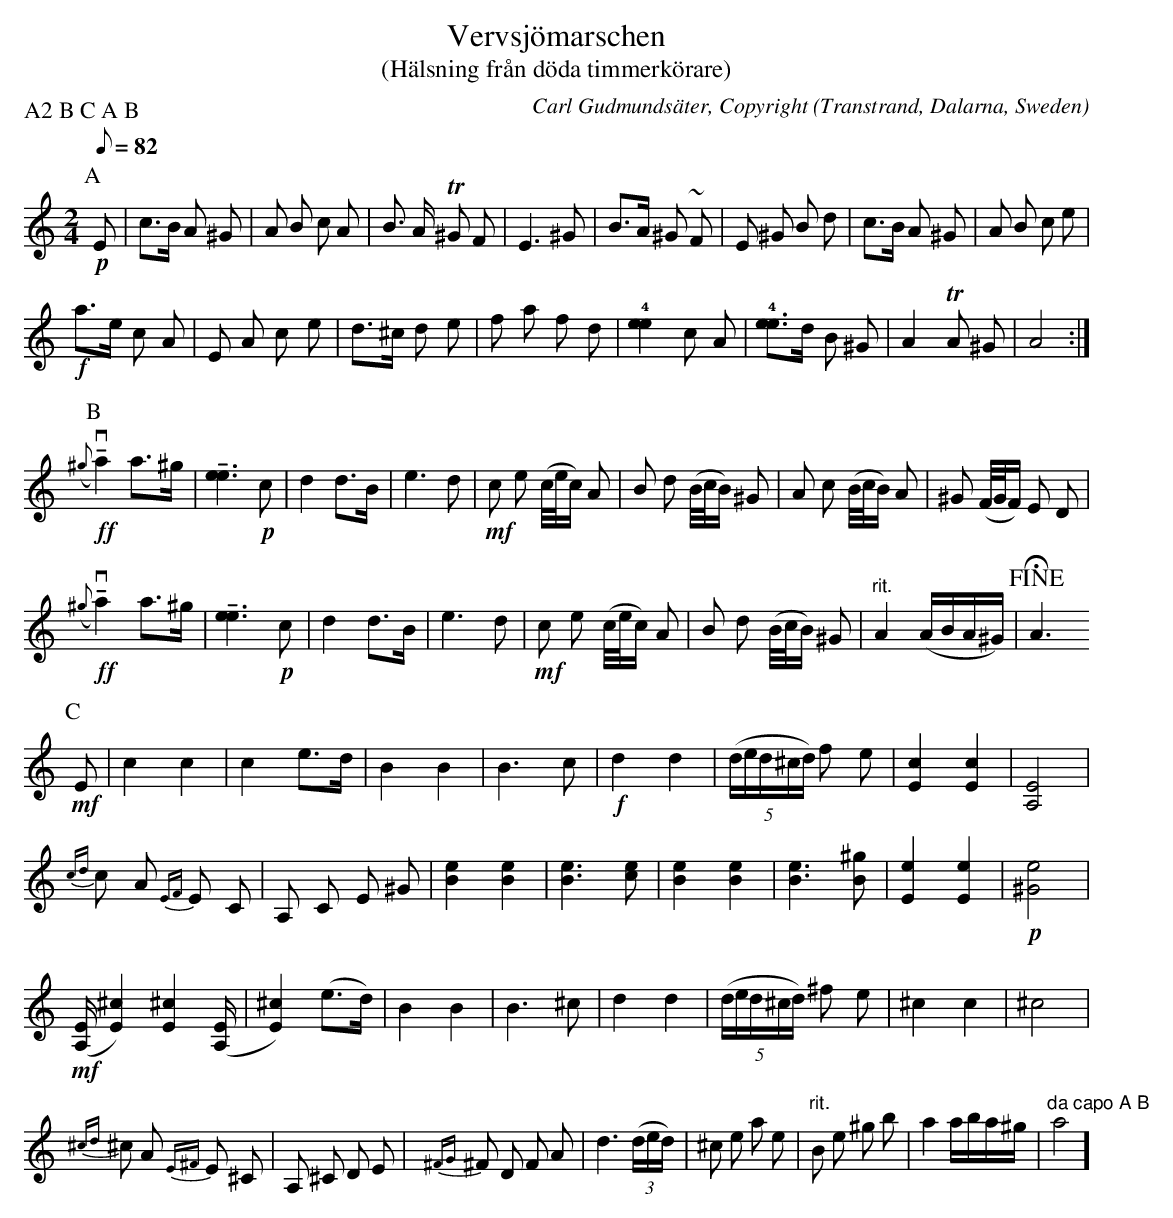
X:1
T: Vervsjömarschen
T: (Hälsning från döda timmerkörare)
O: Transtrand, Dalarna, Sweden
C: Carl Gudmundsäter, Copyright
P: A2 B C A B
M:2/4
L:1/8
K:C
Q:82 Andante
P:A
+p+ E | c>B A ^G | A B c A |  B > A T^G F | E3 ^G| B>A ^G ~F | E ^G B d |c>B A ^G|A B c e|
+f+ a>e c A| E A c e| d>^c d e|f a f d| !4![e2e2] c A | !4![ee]>d B ^G|A2 TA ^G |A4:|
P:B
+ff+ (v{^g}!tenuto!a2) a>^g| !tenuto![e3e3] +p+ c | d2 d>B | e3 d | +mf+ c e (c/4e/4c/2) A | B d (B/4c/4B/2) ^G | A c (B/4c/4B/2) A | ^G (F/4G/4F/2) E D |
+ff+ (v{^g}!tenuto!a2) a>^g| !tenuto![e3e3] +p+ c | d2 d>B | e3 d | +mf+ c e (c/4e/4c/2) A | B d (B/4c/4B/2) ^G | "rit." A2 (A/2B/2A/2^G/2) | !fine! !fermata!A3
P:C
+mf+ E | c2 c2 | c2 e>d | B2 B2 | B3 c | +f+ d2 d2 | (5(d/2e/2d/2^c/2d/2) f e | [c2E2] [c2E2] | [A,4E4] |
{cd} c A {EF} E C | A, C E ^G | [e2B2] [e2B2] | [e3B3] [ec] | [e2B2] [e2B2] | [e3B3] [^gB] | !rit.! [e2E2] [e2E2] | +p+ [e4^G4] |
+mf+ ([E/2A,/2]  [E2^c2]) [E2^c2] ([E/2A,/2] | [E2^c2]) (e>d) | B2 B2 | B3 ^c | d2 d2 | (5(d/2e/2d/2^c/2d/2) ^f e | ^c2 c2 | ^c4 |
{^cd} ^c A {E^F} E ^C | A, ^C D E | {^FG} ^F D F A | d3 (3(d/2e/2d/2) | ^c e a e | "rit." B e ^g b | a2 a/2b/2a/2^g/2 | "da capo A B" a4]
